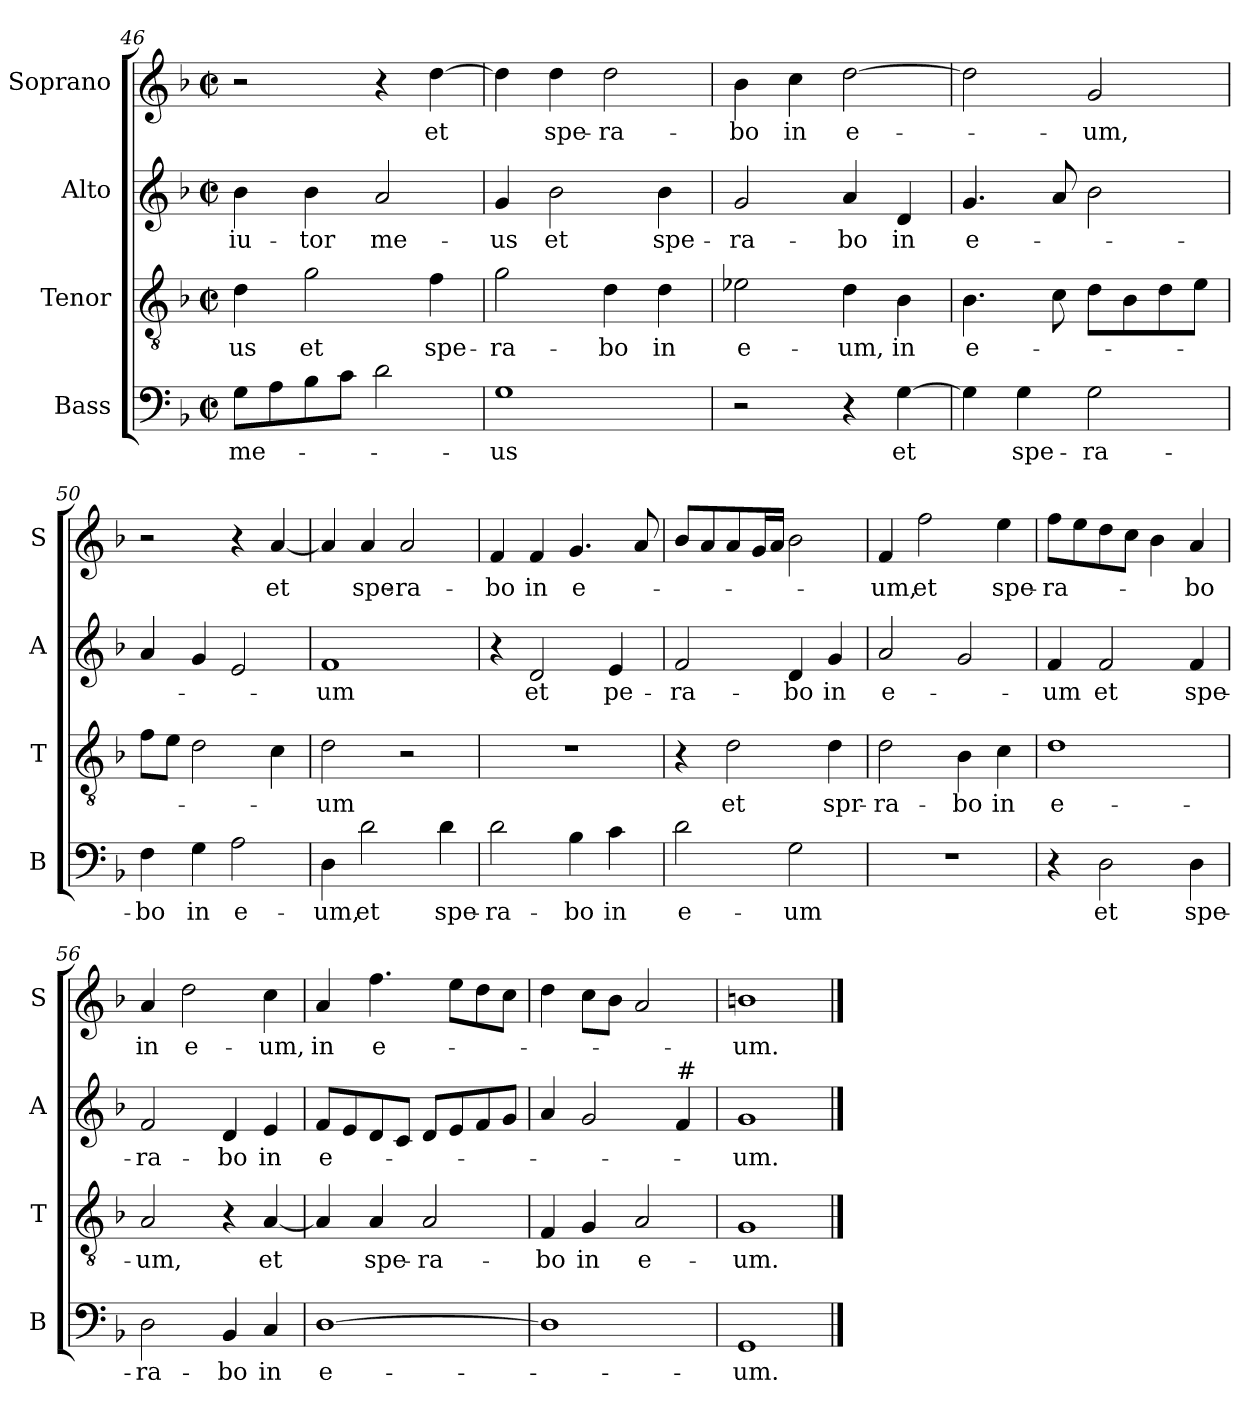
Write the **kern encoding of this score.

**kern	**text	**kern	**text	**kern	**text	**kern	**text
*part4	*part4	*part3	*part3	*part2	*part2	*part1	*part1
*staff4	*staff4	*staff3	*staff3	*staff2	*staff2	*staff1	*staff1
*I"Bass	*	*I"Tenor	*	*I"Alto	*	*I"Soprano	*
*I'B	*	*I'T	*	*I'A	*	*I'S	*
!!LO:PB:g=z
*clefF4	*	*clefGv2	*	*clefG2	*	*clefG2	*
*k[b-]	*	*k[b-]	*	*k[b-]	*	*k[b-]	*
*F:	*	*F:	*	*F:	*	*F:	*
*M2/2	*	*M2/2	*	*M2/2	*	*M2/2	*
*met(c|)	*	*met(c|)	*	*met(c|)	*	*met(c|)	*
=46	=46	=46	=46	=46	=46	=46	=46
!	!LO:LY:b	!	!LO:LY:b	!	!LO:LY:b	!	!
8G\L	me-	4d\	-us	4b-\	-iu-	2r	.
8A\	.	.	.	.	.	.	.
!	!	!	!LO:LY:b	!	!LO:LY:b	!	!
8B-\	.	2g\	et	4b-\	-tor	.	.
8c\J	.	.	.	.	.	.	.
!	!	!	!	!	!LO:LY:b	!	!
2d\	.	.	.	2a/	me-	4r	.
!	!	!	!LO:LY:b	!	!	!	!LO:LY:b
.	.	4f\	spe-	.	.	[4dd\	et
=47	=47	=47	=47	=47	=47	=47	=47
!	!LO:LY:b	!	!LO:LY:b	!	!LO:LY:b	!	!
1G	-us	2g\	-ra-	4g/	-us	4dd\]	.
!	!	!	!	!	!LO:LY:b	!	!LO:LY:b
.	.	.	.	2b-\	et	4dd\	spe-
!	!	!	!LO:LY:b	!	!	!	!LO:LY:b
.	.	4d\	-bo	.	.	2dd\	-ra-
!	!	!	!LO:LY:b	!	!LO:LY:b	!	!
.	.	4d\	in	4b-\	spe-	.	.
=48	=48	=48	=48	=48	=48	=48	=48
!	!	!	!LO:LY:b	!	!LO:LY:b	!	!LO:LY:b
2r	.	2e-X\	e-	2g/	-ra-	4b-\	-bo
!	!	!	!	!	!	!	!LO:LY:b
.	.	.	.	.	.	4cc\	in
!	!	!	!LO:LY:b	!	!LO:LY:b	!	!LO:LY:b
4r	.	4d\	-um,	4a/	-bo	[2dd\	e-
!	!LO:LY:b	!	!LO:LY:b	!	!LO:LY:b	!	!
[4G\	et	4B-\	in	4d/	in	.	.
=49	=49	=49	=49	=49	=49	=49	=49
!	!	!	!LO:LY:b	!	!LO:LY:b	!	!
4G\]	.	4.B-\	e-	4.g/	e-	2dd\]	.
!	!LO:LY:b	!	!	!	!	!	!
4G\	spe-	.	.	.	.	.	.
.	.	8c\	.	8a/	.	.	.
!	!LO:LY:b	!	!	!	!	!	!LO:LY:b
2G\	-ra-	8d\L	.	2b-\	.	2g/	-um,
.	.	8B-\	.	.	.	.	.
.	.	8d\	.	.	.	.	.
.	.	8e\J	.	.	.	.	.
=50	=50	=50	=50	=50	=50	=50	=50
!	!LO:LY:b	!	!	!	!	!	!
4F\	-bo	8f\L	.	4a/	.	2r	.
.	.	8e\J	.	.	.	.	.
!	!LO:LY:b	!	!	!	!	!	!
4G\	in	2d\	.	4g/	.	.	.
!	!LO:LY:b	!	!	!	!	!	!
2A\	e-	.	.	2e/	.	4r	.
!	!	!	!	!	!	!	!LO:LY:b
.	.	4c\	.	.	.	[4a/	et
!!LO:LB:g=z
=51	=51	=51	=51	=51	=51	=51	=51
!	!LO:LY:b	!	!LO:LY:b	!	!LO:LY:b	!	!
4D\	-um,	2d\	-um	1f	-um	4a/]	.
!	!LO:LY:b	!	!	!	!	!	!LO:LY:b
2d\	et	.	.	.	.	4a/	spe-
!	!	!	!	!	!	!	!LO:LY:b
.	.	2r	.	.	.	2a/	-ra-
!	!LO:LY:b	!	!	!	!	!	!
4d\	spe-	.	.	.	.	.	.
=52	=52	=52	=52	=52	=52	=52	=52
!	!LO:LY:b	!	!	!	!	!	!LO:LY:b
2d\	-ra-	1r	.	4r	.	4f/	-bo
!	!	!	!	!	!LO:LY:b	!	!LO:LY:b
.	.	.	.	2d/	et	4f/	in
!	!LO:LY:b	!	!	!	!	!	!LO:LY:b
4B-\	-bo	.	.	.	.	4.g/	e-
!	!LO:LY:b	!	!	!	!LO:LY:b	!	!
4c\	in	.	.	4e/	pe-	.	.
.	.	.	.	.	.	8a/	.
=53	=53	=53	=53	=53	=53	=53	=53
!	!LO:LY:b	!	!	!	!LO:LY:b	!	!
2d\	e-	4r	.	2f/	-ra-	8b-/L	.
.	.	.	.	.	.	8a/	.
!	!	!	!LO:LY:b	!	!	!	!
.	.	2d\	et	.	.	8a/	.
.	.	.	.	.	.	16g/L	.
.	.	.	.	.	.	16a/JJ	.
!	!LO:LY:b	!	!	!	!LO:LY:b	!	!
2G\	-um	.	.	4d/	-bo	2b-\	.
!	!	!	!LO:LY:b	!	!LO:LY:b	!	!
.	.	4d\	spr-	4g/	in	.	.
=54	=54	=54	=54	=54	=54	=54	=54
!	!	!	!LO:LY:b	!	!LO:LY:b	!	!LO:LY:b
1r	.	2d\	-ra-	2a/	e-	4f/	-um,
!	!	!	!	!	!	!	!LO:LY:b
.	.	.	.	.	.	2ff\	et
!	!	!	!LO:LY:b	!	!	!	!
.	.	4B-\	-bo	2g/	.	.	.
!	!	!	!LO:LY:b	!	!	!	!LO:LY:b
.	.	4c\	in	.	.	4ee\	spe-
=55	=55	=55	=55	=55	=55	=55	=55
!	!	!	!LO:LY:b	!	!LO:LY:b	!	!LO:LY:b
4r	.	1d	e-	4f/	-um	8ff\L	-ra-
.	.	.	.	.	.	8ee\	.
!	!LO:LY:b	!	!	!	!LO:LY:b	!	!
2D\	et	.	.	2f/	et	8dd\	.
.	.	.	.	.	.	8cc\J	.
.	.	.	.	.	.	4b-\	.
!	!LO:LY:b	!	!	!	!LO:LY:b	!	!LO:LY:b
4D\	spe-	.	.	4f/	spe-	4a/	-bo
!!LO:LB:g=z
=56	=56	=56	=56	=56	=56	=56	=56
!	!LO:LY:b	!	!LO:LY:b	!	!LO:LY:b	!	!LO:LY:b
2D\	-ra-	2A/	-um,	2f/	-ra-	4a/	in
!	!	!	!	!	!	!	!LO:LY:b
.	.	.	.	.	.	2dd\	e-
!	!LO:LY:b	!	!	!	!LO:LY:b	!	!
4BB-/	-bo	4r	.	4d/	-bo	.	.
!	!LO:LY:b	!	!LO:LY:b	!	!LO:LY:b	!	!LO:LY:b
4C/	in	[4A/	et	4e/	in	4cc\	-um,
=57	=57	=57	=57	=57	=57	=57	=57
!	!LO:LY:b	!	!	!	!LO:LY:b	!	!LO:LY:b
[1D	e-	4A/]	.	8f/L	e-	4a/	in
.	.	.	.	8e/	.	.	.
!	!	!	!LO:LY:b	!	!	!	!LO:LY:b
.	.	4A/	spe-	8d/	.	4.ff\	e-
.	.	.	.	8c/J	.	.	.
!	!	!	!LO:LY:b	!	!	!	!
.	.	2A/	-ra-	8d/L	.	.	.
.	.	.	.	8e/	.	8ee\L	.
.	.	.	.	8f/	.	8dd\	.
.	.	.	.	8g/J	.	8cc\J	.
=58	=58	=58	=58	=58	=58	=58	=58
!	!	!	!LO:LY:b	!	!	!	!
1D]	.	4F/	-bo	4a/	.	4dd\	.
!	!	!	!LO:LY:b	!	!	!	!
.	.	4G/	in	2g/	.	8cc\L	.
.	.	.	.	.	.	8b-\J	.
!	!	!	!LO:LY:b	!	!	!	!
.	.	2A/	e-	.	.	2a/	.
!	!	!	!	!LO:TX:a:t=#	!	!	!
.	.	.	.	4f/	.	.	.
=59	=59	=59	=59	=59	=59	=59	=59
!	!LO:LY:b	!	!LO:LY:b	!	!LO:LY:b	!	!LO:LY:b
1GG	-um.	1G	-um.	1g	-um.	1bn	-um.
==	==	==	==	==	==	==	==
*-	*-	*-	*-	*-	*-	*-	*-
